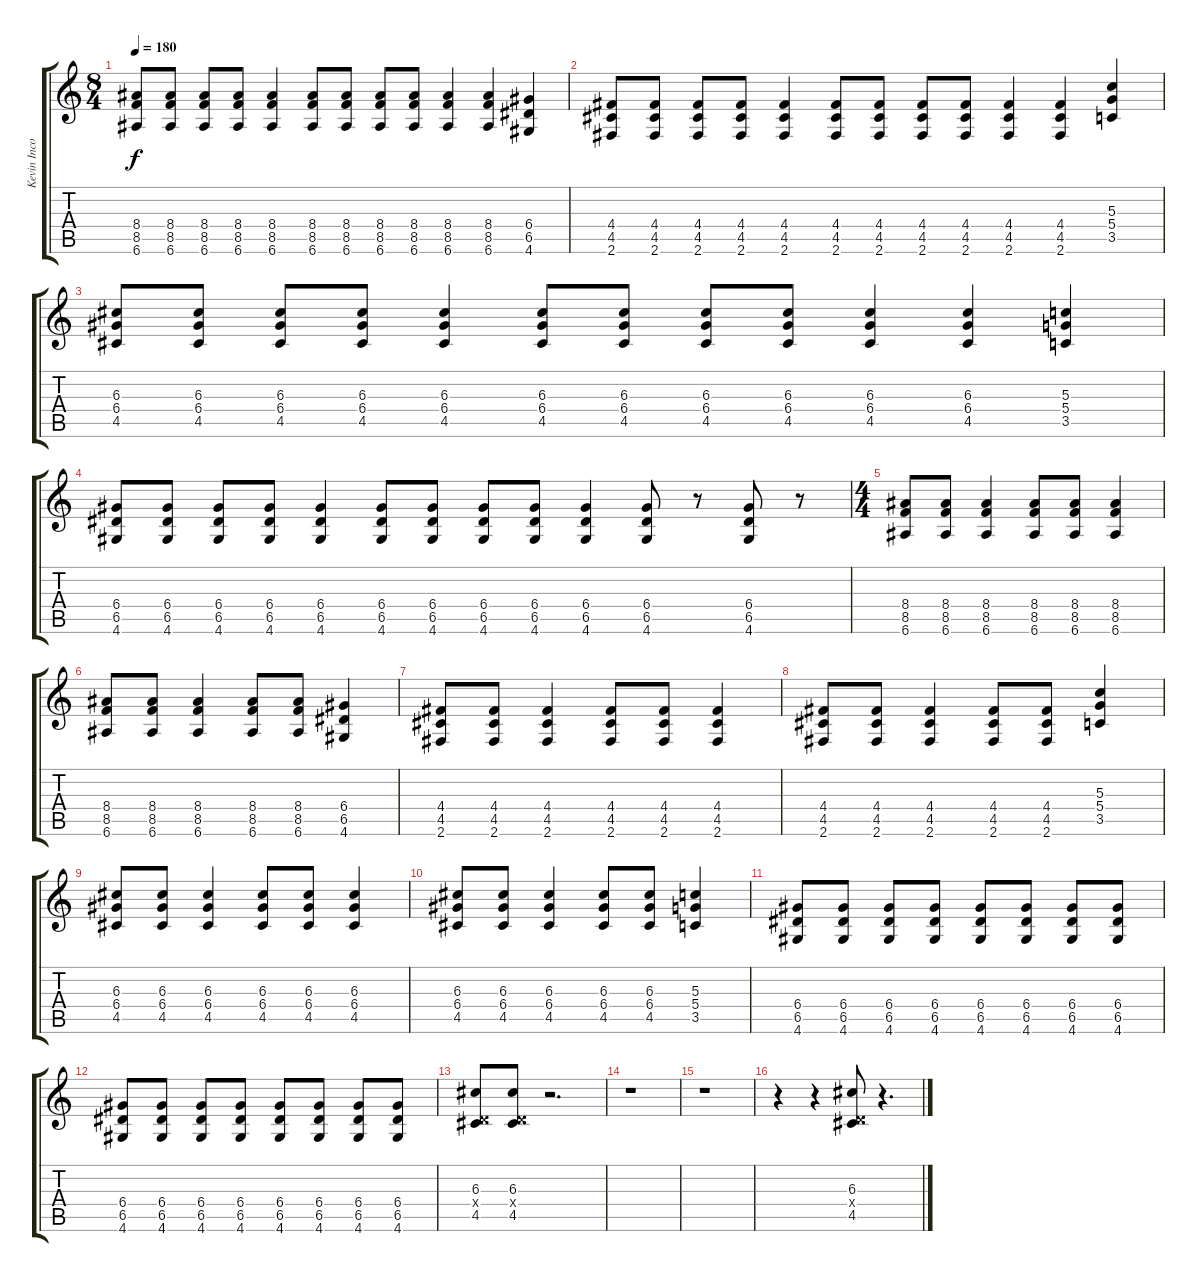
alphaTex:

\track ("Kevin Incorvati" "Kevin Inco") {instrument distortionguitar}
\staff {score tabs}
\tuning (E4 B3 G3 D3 A2 E2) {hide}
\ts (8 4)
\tempo 180
\clef g2
\ks c
(8.4 8.5 6.6).8{dy f} (8.4 8.5 6.6).8 (8.4 8.5 6.6).8 (8.4 8.5 6.6).8 (8.4 8.5 6.6).4 (8.4 8.5 6.6).8 (8.4 8.5 6.6).8 (8.4 8.5 6.6).8 (8.4 8.5 6.6).8 (8.4 8.5 6.6).4 (8.4 8.5 6.6).4 (6.4 6.5 4.6).4 |
(4.4 4.5 2.6).8 (4.4 4.5 2.6).8 (4.4 4.5 2.6).8 (4.4 4.5 2.6).8 (4.4 4.5 2.6).4 (4.4 4.5 2.6).8 (4.4 4.5 2.6).8 (4.4 4.5 2.6).8 (4.4 4.5 2.6).8 (4.4 4.5 2.6).4 (4.4 4.5 2.6).4 (5.3 5.4 3.5).4 |
(6.3 6.4 4.5).8 (6.3 6.4 4.5).8 (6.3 6.4 4.5).8 (6.3 6.4 4.5).8 (6.3 6.4 4.5).4 (6.3 6.4 4.5).8 (6.3 6.4 4.5).8 (6.3 6.4 4.5).8 (6.3 6.4 4.5).8 (6.3 6.4 4.5).4 (6.3 6.4 4.5).4 (5.3 5.4 3.5).4 |
(6.4 6.5 4.6).8 (6.4 6.5 4.6).8 (6.4 6.5 4.6).8 (6.4 6.5 4.6).8 (6.4 6.5 4.6).4 (6.4 6.5 4.6).8 (6.4 6.5 4.6).8 (6.4 6.5 4.6).8 (6.4 6.5 4.6).8 (6.4 6.5 4.6).4 (6.4 6.5 4.6).8 r.8 (6.4 6.5 4.6).8 r.8 |
\ts (4 4)
(8.4 8.5 6.6).8 (8.4 8.5 6.6).8 (8.4 8.5 6.6).4 (8.4 8.5 6.6).8 (8.4 8.5 6.6).8 (8.4 8.5 6.6).4 |
(8.4 8.5 6.6).8 (8.4 8.5 6.6).8 (8.4 8.5 6.6).4 (8.4 8.5 6.6).8 (8.4 8.5 6.6).8 (6.4 6.5 4.6).4 |
(4.4 4.5 2.6).8 (4.4 4.5 2.6).8 (4.4 4.5 2.6).4 (4.4 4.5 2.6).8 (4.4 4.5 2.6).8 (4.4 4.5 2.6).4 |
(4.4 4.5 2.6).8 (4.4 4.5 2.6).8 (4.4 4.5 2.6).4 (4.4 4.5 2.6).8 (4.4 4.5 2.6).8 (5.3 5.4 3.5).4 |
(6.3 6.4 4.5).8 (6.3 6.4 4.5).8 (6.3 6.4 4.5).4 (6.3 6.4 4.5).8 (6.3 6.4 4.5).8 (6.3 6.4 4.5).4 |
(6.3 6.4 4.5).8 (6.3 6.4 4.5).8 (6.3 6.4 4.5).4 (6.3 6.4 4.5).8 (6.3 6.4 4.5).8 (5.3 5.4 3.5).4 |
(6.4 6.5 4.6).8 (6.4 6.5 4.6).8 (6.4 6.5 4.6).8 (6.4 6.5 4.6).8 (6.4 6.5 4.6).8 (6.4 6.5 4.6).8 (6.4 6.5 4.6).8 (6.4 6.5 4.6).8 |
(6.4 6.5 4.6).8 (6.4 6.5 4.6).8 (6.4 6.5 4.6).8 (6.4 6.5 4.6).8 (6.4 6.5 4.6).8 (6.4 6.5 4.6).8 (6.4 6.5 4.6).8 (6.4 6.5 4.6).8 |
(6.3 0.4{x} 4.5).8 (6.3 0.4{x} 4.5).8 r.2{d} |
r.1 |
r.1 |
r.4 r.4 (6.3 0.4{x} 4.5).8 r.4{d}
